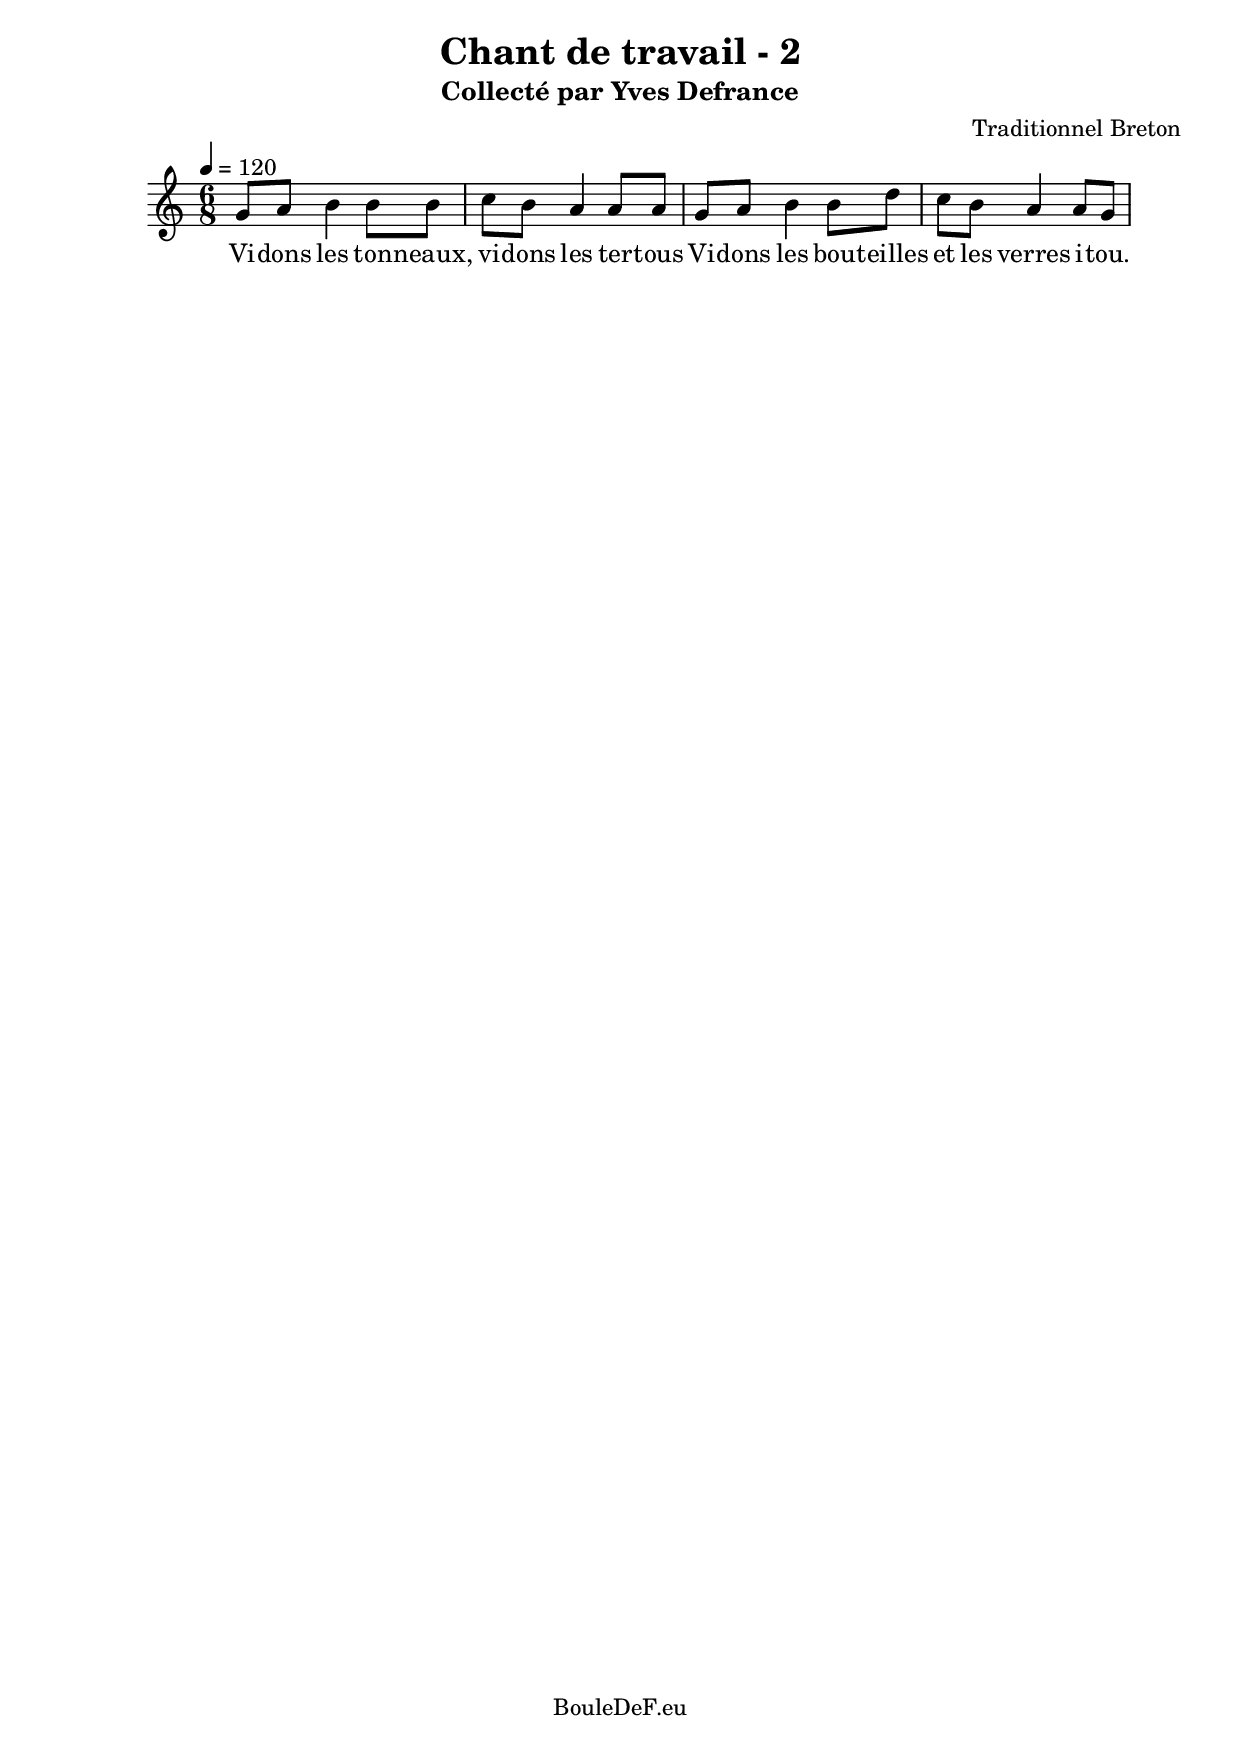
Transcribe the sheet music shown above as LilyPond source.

\version "2.16.0"
\include "italiano.ly"

\header {
	title = "Chant de travail - 2"
	subtitle = "Collecté par Yves Defrance"
	composer = "Traditionnel Breton"
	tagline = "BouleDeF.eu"
}

\score {
	\new Staff \relative sib {
		\clef "treble"
		\time 6/8
		\tempo 4 = 120

		| sol'8 la si4 si8 si
		| do si la4 la8 la
		| sol la si4 si8 re
		| do si la4 la8 sol
	}
	\addlyrics {
		 | Vi -- dons les ton -- neaux,
		 | vi -- dons les ter -- tous
		 | Vi -- dons les bou -- teilles
		 | et les verres i -- tou.
	}
	\layout {}
	\midi {}
}

